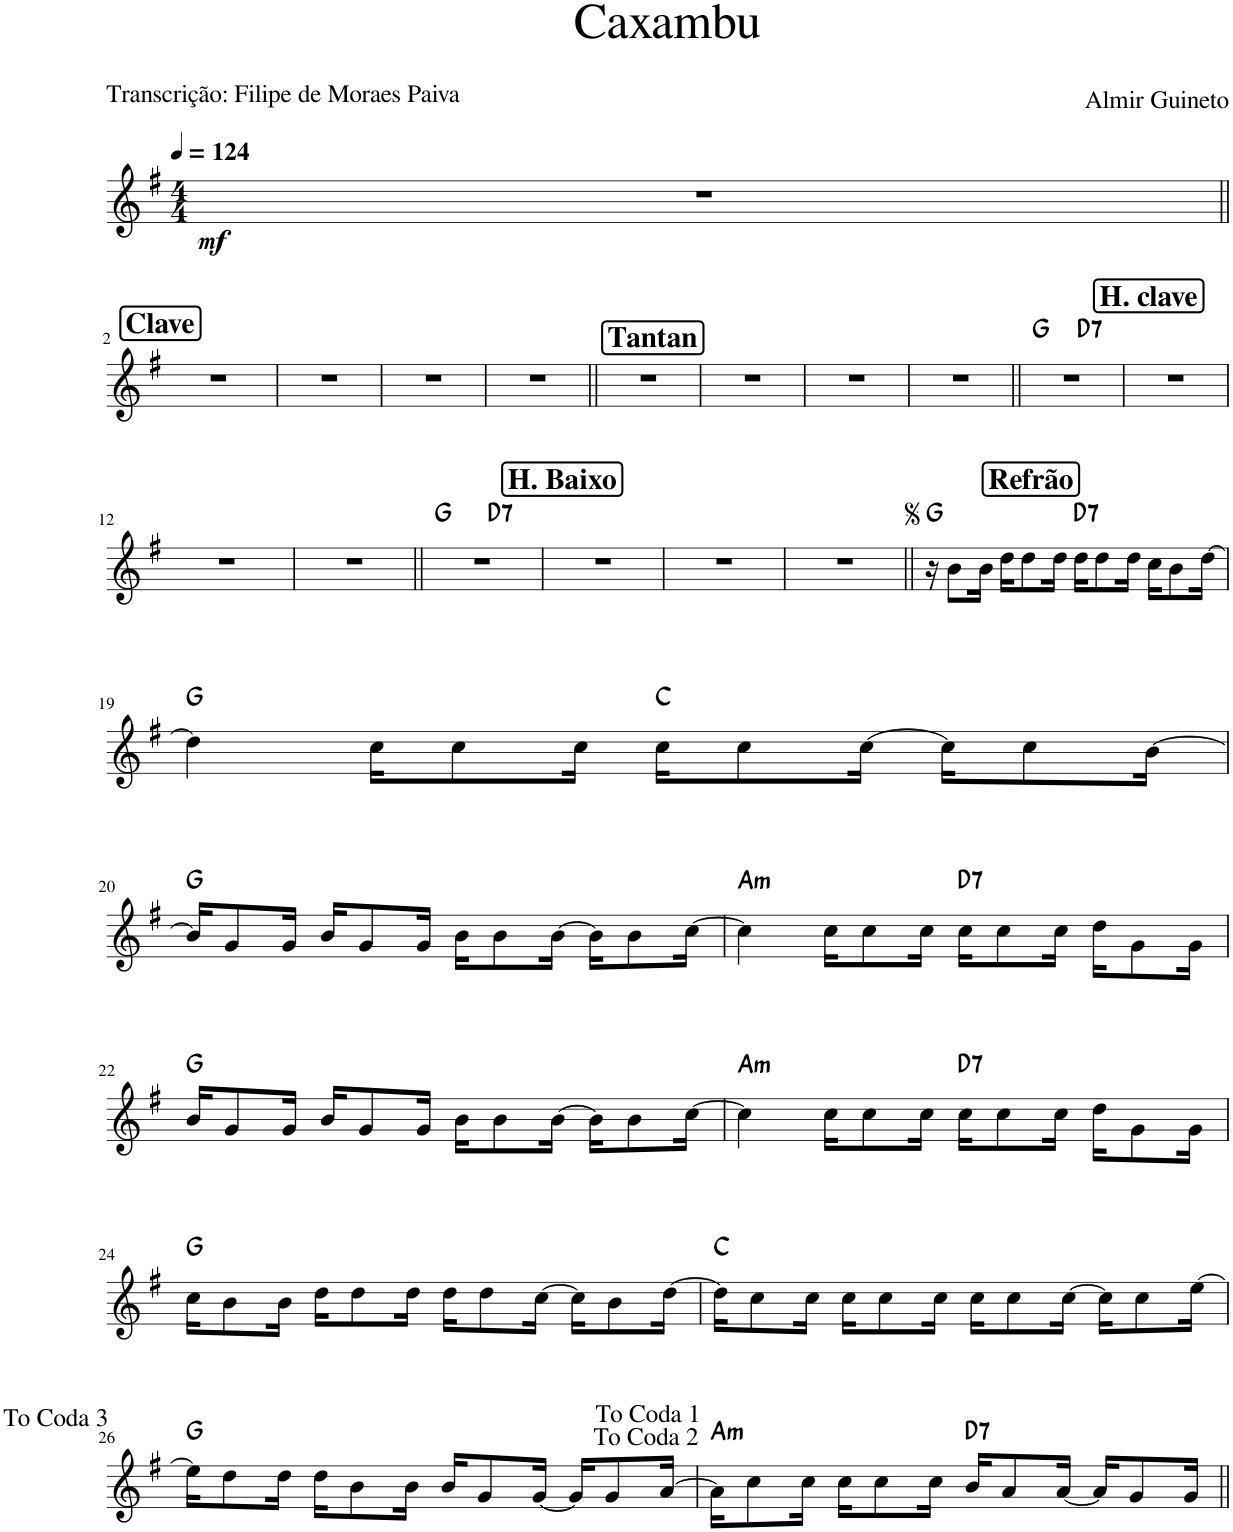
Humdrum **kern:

**kern	**dynam	**harte
*part1	*part1	*part1
*staff1	*staff1	*
*I"Melodia	*	*
*I'M	*	*
*clefG2	*	*
*Trd1c2	*	*
*k[f#]	*	*
*M4/4	*	*
*MM124	*	*
=1	=1	=1
!	!LO:DY:b	!
1r	mf	.
!!LO:LB:g=z
!!LO:REH:place=s1:a:B:cj:fs=14:t=Clave
=2||	=2||	=2||
1r	.	.
=3	=3	=3
1r	.	.
=4	=4	=4
1r	.	.
=5	=5	=5
1r	.	.
!!LO:REH:place=s1:a:B:cj:fs=14:t=Tantan
=6||	=6||	=6||
1r	.	.
=7	=7	=7
1r	.	.
=8	=8	=8
1r	.	.
=9	=9	=9
1r	.	.
!!LO:REH:place=s1:a:B:cj:fs=14:t=H. clave
=10||	=10||	=10||
*^	*	*
1r	2ryy	.	G:maj
!	!	!	!LO:H:kt=7
.	2ryy	.	D:7
*v	*v	*	*
=11	=11	=11
1r	.	.
!!LO:LB:g=z
=12	=12	=12
1r	.	.
=13	=13	=13
1r	.	.
!!LO:REH:place=s1:a:B:cj:fs=14:t=H. Baixo
=14||	=14||	=14||
*^	*	*
1r	2ryy	.	G:maj
!	!	!	!LO:H:kt=7
.	2ryy	.	D:7
*v	*v	*	*
=15	=15	=15
1r	.	.
=16	=16	=16
1r	.	.
=17	=17	=17
1r	.	.
!!LO:REH:place=s1:a:B:cj:fs=14:t=Refrão
=18||	=18||	=18||
16r	.	G:maj
8b\L	.	.
16b\Jk	.	.
16dd\KL	.	.
8dd\	.	.
16dd\Jk	.	.
!	!	!LO:H:kt=7
16dd\KL	.	D:7
8dd\	.	.
16dd\Jk	.	.
16cc\KL	.	.
8b\	.	.
[16dd\Jk	.	.
!!LO:LB:g=z
=19	=19	=19
4dd\]	.	G:maj
16cc\KL	.	.
8cc\	.	.
16cc\Jk	.	.
16cc\KL	.	C:maj
8cc\	.	.
[16cc\Jk	.	.
16cc\KL]	.	.
8cc\	.	.
[16b\Jk	.	.
!!LO:LB:g=z
=20	=20	=20
16b/KL]	.	G:maj
8g/	.	.
16g/Jk	.	.
16b/KL	.	.
8g/	.	.
16g/Jk	.	.
16b\KL	.	.
8b\	.	.
[16b\Jk	.	.
16b\KL]	.	.
8b\	.	.
[16cc\Jk	.	.
=21	=21	=21
!	!	!LO:H:kt=m
4cc\]	.	A:min
16cc\KL	.	.
8cc\	.	.
16cc\Jk	.	.
!	!	!LO:H:kt=7
16cc\KL	.	D:7
8cc\	.	.
16cc\Jk	.	.
16dd\KL	.	.
8g\	.	.
16g\Jk	.	.
!!LO:LB:g=z
=22	=22	=22
16b/KL	.	G:maj
8g/	.	.
16g/Jk	.	.
16b/KL	.	.
8g/	.	.
16g/Jk	.	.
16b\KL	.	.
8b\	.	.
[16b\Jk	.	.
16b\KL]	.	.
8b\	.	.
[16cc\Jk	.	.
=23	=23	=23
!	!	!LO:H:kt=m
4cc\]	.	A:min
16cc\KL	.	.
8cc\	.	.
16cc\Jk	.	.
!	!	!LO:H:kt=7
16cc\KL	.	D:7
8cc\	.	.
16cc\Jk	.	.
16dd\KL	.	.
8g\	.	.
16g\Jk	.	.
!!LO:LB:g=z
=24	=24	=24
16cc\KL	.	G:maj
8b\	.	.
16b\Jk	.	.
16dd\KL	.	.
8dd\	.	.
16dd\Jk	.	.
16dd\KL	.	.
8dd\	.	.
[16cc\Jk	.	.
16cc\KL]	.	.
8b\	.	.
[16dd\Jk	.	.
=25	=25	=25
16dd\KL]	.	C:maj
8cc\	.	.
16cc\Jk	.	.
16cc\KL	.	.
8cc\	.	.
16cc\Jk	.	.
16cc\KL	.	.
8cc\	.	.
[16cc\Jk	.	.
16cc\KL]	.	.
8cc\	.	.
[16ee\Jk	.	.
!!LO:LB:g=z
=26	=26	=26
16ee\KL]	.	G:maj
8dd\	.	.
16dd\Jk	.	.
16dd\KL	.	.
8b\	.	.
16b\Jk	.	.
16b/KL	.	.
8g/	.	.
[16g/Jk	.	.
16g/KL]	.	.
8g/	.	.
[16a/Jk	.	.
!LO:TX:a:t=To Coda 3	!	!
=27	=27	=27
16a\KL]	.	A:min
8cc\	.	.
16cc\Jk	.	.
16cc\KL	.	.
8cc\	.	.
16cc\Jk	.	.
!	!	!LO:H:kt=7
16b/KL	.	D:7
8a/	.	.
[16a/Jk	.	.
16a/KL]	.	.
8g/	.	.
16g/Jk	.	.
!LO:TX:a:t=To Coda 2	!	!
!LO:TX:a:t=To Coda 1	!	!LO:H:kt=m
=||	=||	=||
*-	*-	*-
